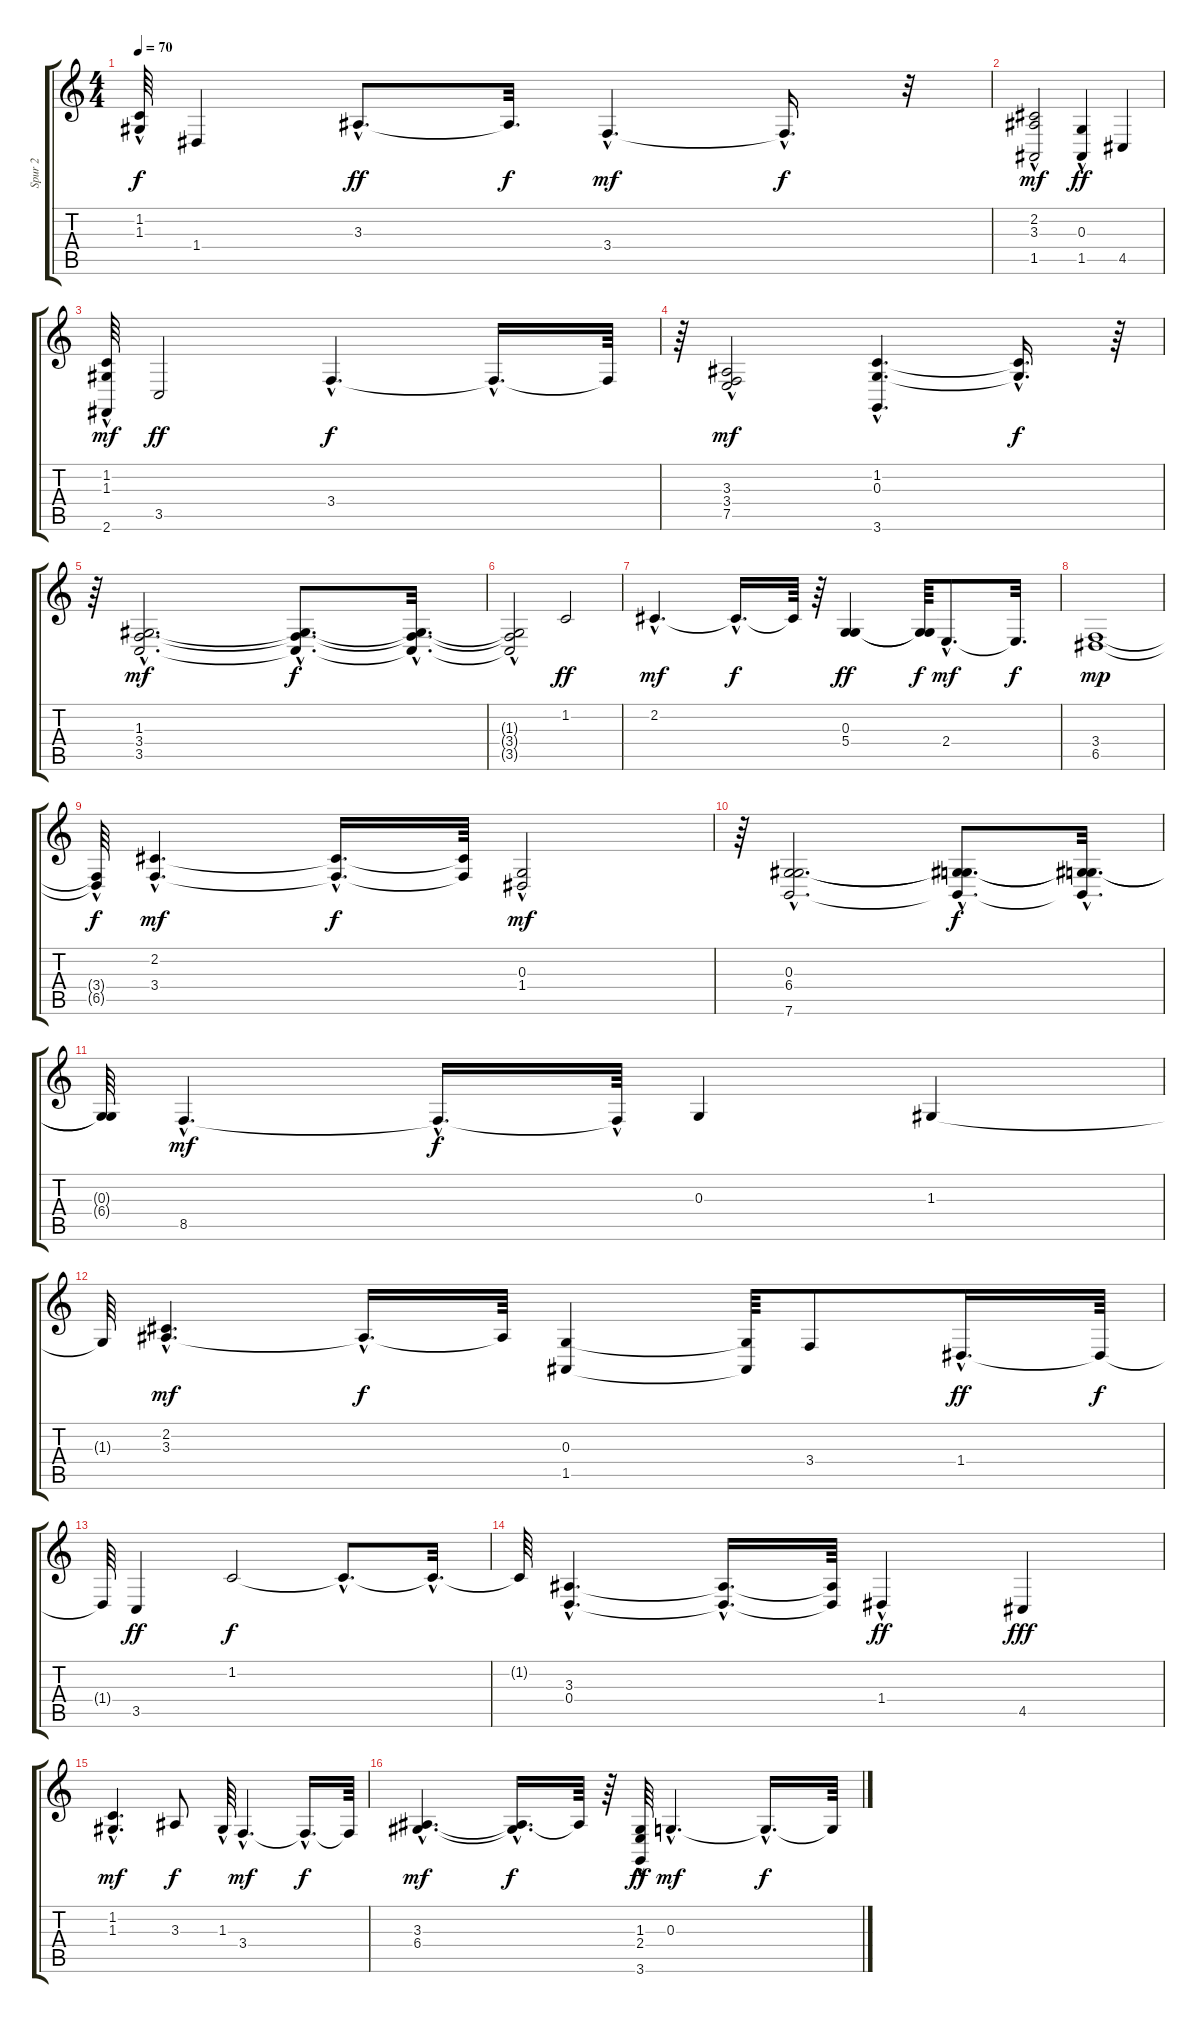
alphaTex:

\track ("Spur 2" "Spur 2") {instrument choiraahs}
\staff {score tabs}
\tuning (E4 B3 G3 D3 A2 E2) {hide}
\ts (4 4)
\tempo 70
\clef g2
\ks c
(1.2{hac} 1.3).64{dy f} 1.4.4 3.3{hac}.8{d dy ff} 3.3{t}.32{d dy f} 3.4{hac}.4{d dy mf} 3.4{hac t}.16{d dy f} r.32 |
(2.2{hac} 3.3 1.5{hac}).2{dy mf} (0.3 1.5{hac}).4{dy ff} 4.5.4 |
(1.2{hac} 1.3{hac} 2.6{hac}).64{dy mf} 3.5.2{dy ff} 3.4{hac}.4{d dy f} 3.4{hac t}.16{d} 3.4{t}.64 |
r.64 (3.3 3.4 7.5{hac}).2{dy mf} (1.2{hac} 0.3{hac} 3.6).4{d} (1.2{t} 0.3{hac t}).16{d dy f} r.64 |
r.64 (1.3{hac} 3.4{hac} 3.5{hac}).2{d dy mf} (1.3{hac t} 3.4{hac t} 3.5{hac t}).8{d dy f} (1.3{hac t} 3.4{hac t} 3.5{hac t}).32{d} |
(1.3{t} 3.4{t} 3.5{hac t}).2 1.2.2{dy ff} |
2.2{hac}.4{d dy mf} 2.2{hac t}.16{d dy f} 2.2{t}.64 r.64 (0.3 5.4).4{dy ff} (0.3{t} 5.4{t}).64{dy f} 2.4{hac}.8{d dy mf} 2.4{t}.32{d dy f} |
(3.4 6.5).1{dy mp} |
(3.4{hac t} 6.5{t}).64{dy f} (2.2{hac} 3.4{hac}).4{d dy mf} (2.2{hac t} 3.4{hac t}).16{d dy f} (2.2{t} 3.4{t}).64 (0.3 1.4{hac}).2{dy mf} |
r.64 (0.3{hac} 6.4{hac} 7.6{hac}).2{d} (0.3{hac t} 6.4{hac t} 7.6{hac t}).8{d dy f} (0.3{hac t} 6.4{hac t} 7.6{t}).32{d} |
(0.3{t} 6.4{t}).64 8.5{hac}.4{d dy mf} 8.5{hac t}.16{d dy f} 8.5{hac t}.64 0.3.4 1.3.4 |
1.3{t}.64 (2.2 3.3{hac}).4{d dy mf} 3.3{hac t}.16{d dy f} 3.3{t}.64 (0.3 1.5).4 (0.3{t} 1.5{t}).64 3.4.8 1.4{hac}.16{d dy ff} 1.4{t}.64{dy f} |
1.4{t}.64 3.5.4{dy ff} 1.2.2{dy f} 1.2{hac t}.8{d} 1.2{hac t}.32{d} |
1.2{t}.64 (3.3{hac} 0.4{hac}).4{d} (3.3{hac t} 0.4{hac t}).16{d} (3.3{t} 0.4{t}).64 1.4{hac}.4{dy ff} 4.5.4{dy fff} |
(1.2{hac} 1.3{hac}).4{d dy mf} 3.3.8{dy f} 1.3{hac}.64 3.4{hac}.4{d dy mf} 3.4{hac t}.16{d dy f} 3.4{t}.64 |
(3.3{hac} 6.4{hac}).4{d dy mf} (3.3{hac t} 6.4{hac t}).16{d dy f} 3.3{t}.64 r.64 (1.3{hac} 2.4 3.6{hac}).64{dy ff} 0.3{hac}.4{d dy mf} 0.3{hac t}.16{d dy f} 0.3{t}.64
